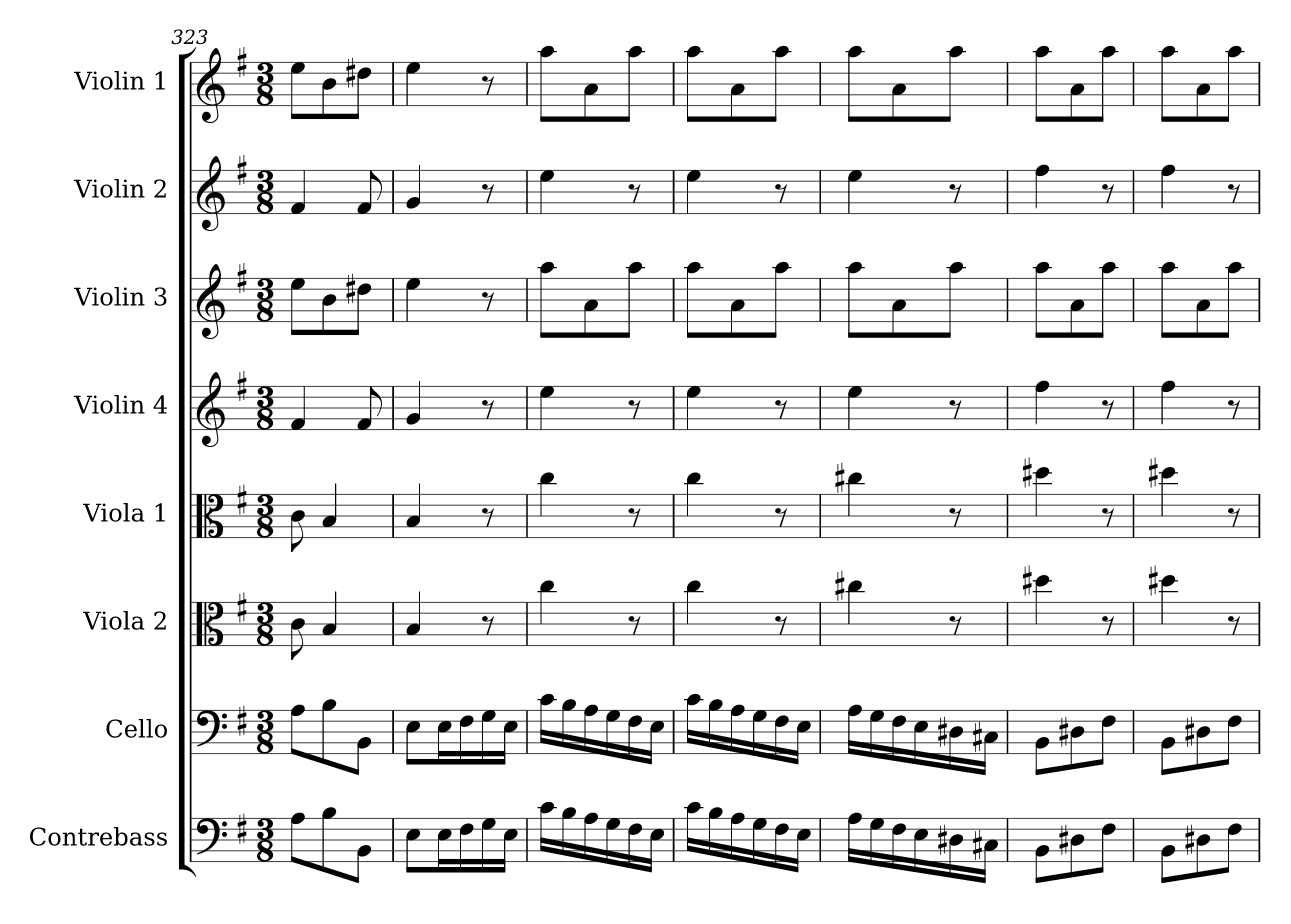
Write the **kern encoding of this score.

**kern	**kern	**kern	**kern	**kern	**kern	**kern	**kern
*part8	*part7	*part6	*part5	*part4	*part3	*part2	*part1
*staff8	*staff7	*staff6	*staff5	*staff4	*staff3	*staff2	*staff1
*I"Contrebass	*I"Cello	*I"Viola 2	*I"Viola 1	*I"Violin 4	*I"Violin 3	*I"Violin 2	*I"Violin 1
*I'Cb.	*	*I'Vla. 2	*I'Vla. 1	*I'Vln. 4	*I'Vln. 3	*I'Vln. 2	*I'Vln. 1
*clefF4	*clefF4	*clefC3	*clefC3	*clefG2	*clefG2	*clefG2	*clefG2
*ITrd7c12	*	*	*	*	*	*	*
*k[f#]	*k[f#]	*k[f#]	*k[f#]	*k[f#]	*k[f#]	*k[f#]	*k[f#]
*M3/8	*M3/8	*M3/8	*M3/8	*M3/8	*M3/8	*M3/8	*M3/8
=323	=323	=323	=323	=323	=323	=323	=323
8AA\L	8A\L	8c\	8c\	4f#/	8ee\L	4f#/	8ee\L
8BB\	8B\	4B/	4B/	.	8b\	.	8b\
8BBB\J	8BB\J	.	.	8f#/	8dd#X\J	8f#/	8dd#X\J
!!LO:PB:g=z
=324	=324	=324	=324	=324	=324	=324	=324
8EE\L	8E\L	4B/	4B/	4g/	4ee\	4g/	4ee\
16EE\L	16E\L	.	.	.	.	.	.
16FF#\	16F#\	.	.	.	.	.	.
16GG\	16G\	8r	8r	8r	8r	8r	8r
16EE\JJ	16E\JJ	.	.	.	.	.	.
=325	=325	=325	=325	=325	=325	=325	=325
16C\LL	16c\LL	4cc\	4cc\	4ee\	8aa\L	4ee\	8aa\L
16BB\	16B\	.	.	.	.	.	.
16AA\	16A\	.	.	.	8a\	.	8a\
16GG\	16G\	.	.	.	.	.	.
16FF#\	16F#\	8r	8r	8r	8aa\J	8r	8aa\J
16EE\JJ	16E\JJ	.	.	.	.	.	.
=326	=326	=326	=326	=326	=326	=326	=326
16C\LL	16c\LL	4cc\	4cc\	4ee\	8aa\L	4ee\	8aa\L
16BB\	16B\	.	.	.	.	.	.
16AA\	16A\	.	.	.	8a\	.	8a\
16GG\	16G\	.	.	.	.	.	.
16FF#\	16F#\	8r	8r	8r	8aa\J	8r	8aa\J
16EE\JJ	16E\JJ	.	.	.	.	.	.
=327	=327	=327	=327	=327	=327	=327	=327
16AA\LL	16A\LL	4cc#X\	4cc#X\	4ee\	8aa\L	4ee\	8aa\L
16GG\	16G\	.	.	.	.	.	.
16FF#\	16F#\	.	.	.	8a\	.	8a\
16EE\	16E\	.	.	.	.	.	.
16DD#X\	16D#X\	8r	8r	8r	8aa\J	8r	8aa\J
16CC#X\JJ	16C#X\JJ	.	.	.	.	.	.
=328	=328	=328	=328	=328	=328	=328	=328
8BBB\L	8BB\L	4dd#X\	4dd#X\	4ff#\	8aa\L	4ff#\	8aa\L
8DD#X\	8D#X\	.	.	.	8a\	.	8a\
8FF#\J	8F#\J	8r	8r	8r	8aa\J	8r	8aa\J
=329	=329	=329	=329	=329	=329	=329	=329
8BBB\L	8BB\L	4dd#X\	4dd#X\	4ff#\	8aa\L	4ff#\	8aa\L
8DD#X\	8D#X\	.	.	.	8a\	.	8a\
8FF#\J	8F#\J	8r	8r	8r	8aa\J	8r	8aa\J
=	=	=	=	=	=	=	=
*-	*-	*-	*-	*-	*-	*-	*-
